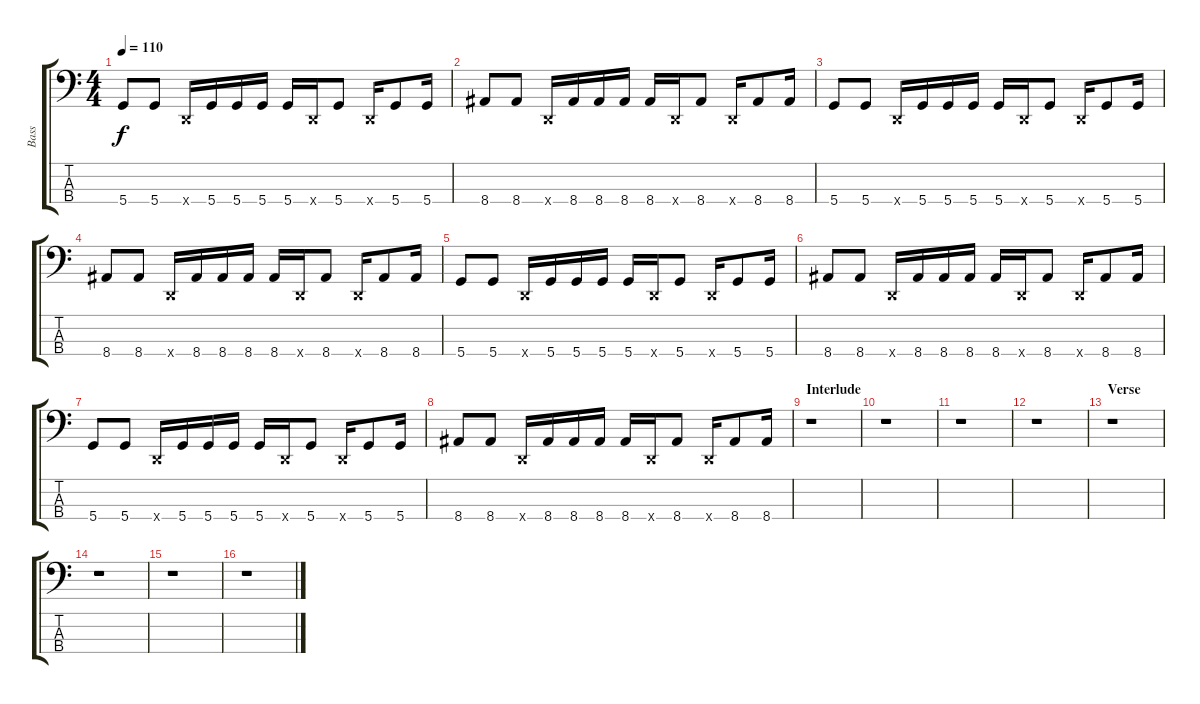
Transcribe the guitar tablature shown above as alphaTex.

\track ("Bass" "Bass") {instrument electricbasspick}
\staff {score tabs}
\tuning (G2 D2 A1 D1) {hide}
\ts (4 4)
\tempo 110
\clef f4
\ks c
5.4.8{dy f} 5.4.8 0.4{x}.16 5.4.16 5.4.16 5.4.16 5.4.16 0.4{x}.16 5.4.8 0.4{x}.16 5.4.8 5.4.16 |
8.4.8 8.4.8 0.4{x}.16 8.4.16 8.4.16 8.4.16 8.4.16 0.4{x}.16 8.4.8 0.4{x}.16 8.4.8 8.4.16 |
5.4.8 5.4.8 0.4{x}.16 5.4.16 5.4.16 5.4.16 5.4.16 0.4{x}.16 5.4.8 0.4{x}.16 5.4.8 5.4.16 |
8.4.8 8.4.8 0.4{x}.16 8.4.16 8.4.16 8.4.16 8.4.16 0.4{x}.16 8.4.8 0.4{x}.16 8.4.8 8.4.16 |
5.4.8 5.4.8 0.4{x}.16 5.4.16 5.4.16 5.4.16 5.4.16 0.4{x}.16 5.4.8 0.4{x}.16 5.4.8 5.4.16 |
8.4.8 8.4.8 0.4{x}.16 8.4.16 8.4.16 8.4.16 8.4.16 0.4{x}.16 8.4.8 0.4{x}.16 8.4.8 8.4.16 |
5.4.8 5.4.8 0.4{x}.16 5.4.16 5.4.16 5.4.16 5.4.16 0.4{x}.16 5.4.8 0.4{x}.16 5.4.8 5.4.16 |
8.4.8 8.4.8 0.4{x}.16 8.4.16 8.4.16 8.4.16 8.4.16 0.4{x}.16 8.4.8 0.4{x}.16 8.4.8 8.4.16 |
\section ("" "Interlude")
r.1 |
r.1 |
r.1 |
r.1 |
\section ("" "Verse")
r.1 |
r.1 |
r.1 |
r.1
